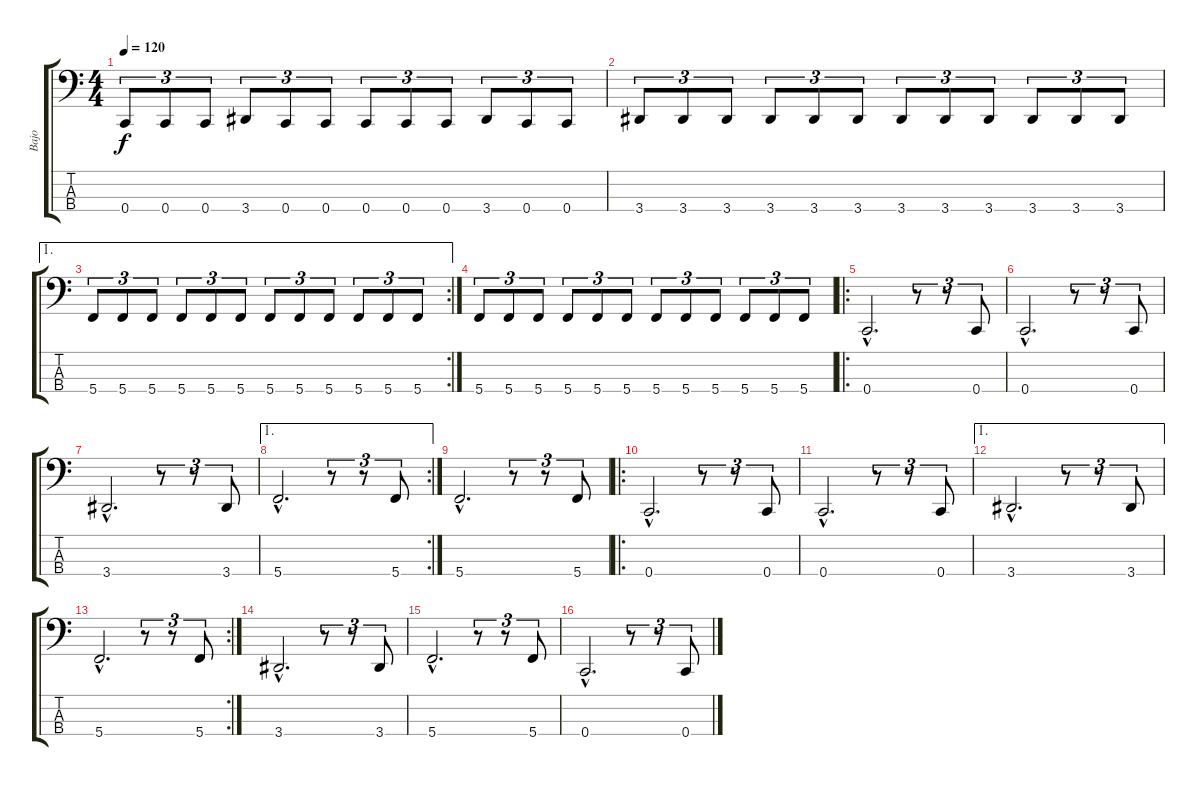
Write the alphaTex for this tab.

\track ("Bajo" "Bajo") {instrument electricbassfinger}
\staff {score tabs}
\tuning (Eb2 Bb1 F1 C1) {hide}
\ts (4 4)
\tempo 120
\clef f4
\ks c
0.4.8{tu (3 2) dy f} 0.4.8{tu (3 2)} 0.4.8{tu (3 2)} 3.4.8{tu (3 2)} 0.4.8{tu (3 2)} 0.4.8{tu (3 2)} 0.4.8{tu (3 2)} 0.4.8{tu (3 2)} 0.4.8{tu (3 2)} 3.4.8{tu (3 2)} 0.4.8{tu (3 2)} 0.4.8{tu (3 2)} |
3.4.8{tu (3 2)} 3.4.8{tu (3 2)} 3.4.8{tu (3 2)} 3.4.8{tu (3 2)} 3.4.8{tu (3 2)} 3.4.8{tu (3 2)} 3.4.8{tu (3 2)} 3.4.8{tu (3 2)} 3.4.8{tu (3 2)} 3.4.8{tu (3 2)} 3.4.8{tu (3 2)} 3.4.8{tu (3 2)} |
\ae 1
\rc 2
5.4.8{tu (3 2)} 5.4.8{tu (3 2)} 5.4.8{tu (3 2)} 5.4.8{tu (3 2)} 5.4.8{tu (3 2)} 5.4.8{tu (3 2)} 5.4.8{tu (3 2)} 5.4.8{tu (3 2)} 5.4.8{tu (3 2)} 5.4.8{tu (3 2)} 5.4.8{tu (3 2)} 5.4.8{tu (3 2)} |
5.4.8{tu (3 2)} 5.4.8{tu (3 2)} 5.4.8{tu (3 2)} 5.4.8{tu (3 2)} 5.4.8{tu (3 2)} 5.4.8{tu (3 2)} 5.4.8{tu (3 2)} 5.4.8{tu (3 2)} 5.4.8{tu (3 2)} 5.4.8{tu (3 2)} 5.4.8{tu (3 2)} 5.4.8{tu (3 2)} |
\ro
0.4{hac}.2{d} r.8{tu (3 2)} r.8{tu (3 2)} 0.4.8{tu (3 2)} |
0.4{hac}.2{d} r.8{tu (3 2)} r.8{tu (3 2)} 0.4.8{tu (3 2)} |
3.4{hac}.2{d} r.8{tu (3 2)} r.8{tu (3 2)} 3.4.8{tu (3 2)} |
\ae 1
\rc 2
5.4{hac}.2{d} r.8{tu (3 2)} r.8{tu (3 2)} 5.4.8{tu (3 2)} |
5.4{hac}.2{d} r.8{tu (3 2)} r.8{tu (3 2)} 5.4.8{tu (3 2)} |
\ro
0.4{hac}.2{d} r.8{tu (3 2)} r.8{tu (3 2)} 0.4.8{tu (3 2)} |
0.4{hac}.2{d} r.8{tu (3 2)} r.8{tu (3 2)} 0.4.8{tu (3 2)} |
\ae 1
3.4{hac}.2{d} r.8{tu (3 2)} r.8{tu (3 2)} 3.4.8{tu (3 2)} |
\rc 2
5.4{hac}.2{d} r.8{tu (3 2)} r.8{tu (3 2)} 5.4.8{tu (3 2)} |
3.4{hac}.2{d} r.8{tu (3 2)} r.8{tu (3 2)} 3.4.8{tu (3 2)} |
5.4{hac}.2{d} r.8{tu (3 2)} r.8{tu (3 2)} 5.4.8{tu (3 2)} |
0.4{hac}.2{d} r.8{tu (3 2)} r.8{tu (3 2)} 0.4.8{tu (3 2)}
